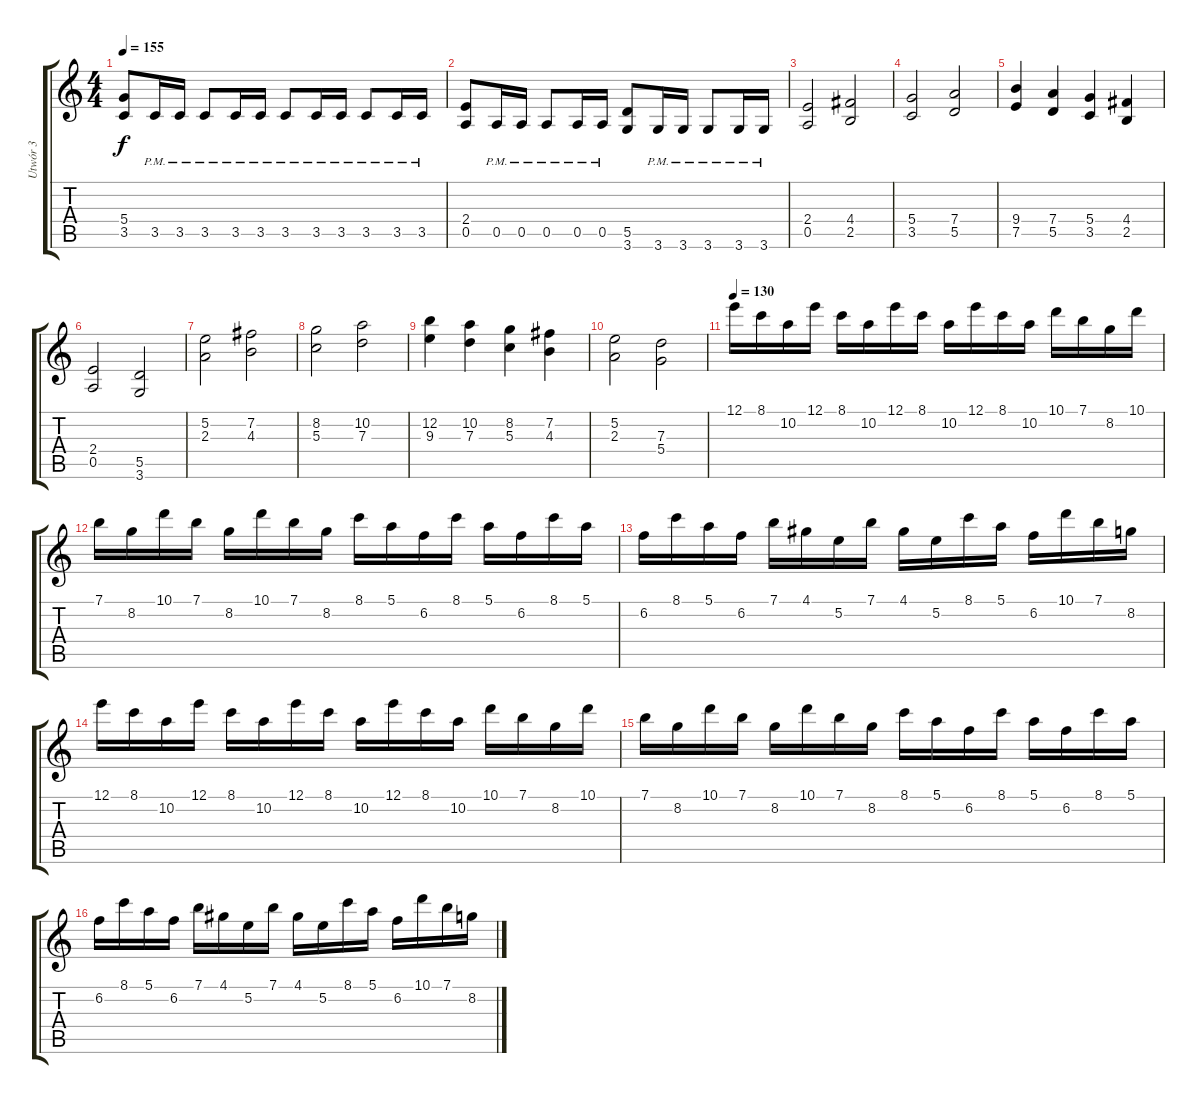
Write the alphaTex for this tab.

\track ("Utwór 3" "Utwór 3") {instrument distortionguitar}
\staff {score tabs}
\tuning (E4 B3 G3 D3 A2 E2) {hide}
\ts (4 4)
\tempo 155
\clef g2
\ks c
(5.4 3.5).8{dy f} 3.5{pm}.16 3.5{pm}.16 3.5{pm}.8 3.5{pm}.16 3.5{pm}.16 3.5{pm}.8 3.5{pm}.16 3.5{pm}.16 3.5{pm}.8 3.5{pm}.16 3.5{pm}.16 |
(2.4 0.5).8 0.5{pm}.16 0.5{pm}.16 0.5{pm}.8 0.5{pm}.16 0.5{pm}.16 (5.5 3.6).8 3.6{pm}.16 3.6{pm}.16 3.6{pm}.8 3.6{pm}.16 3.6{pm}.16 |
(2.4 0.5).2 (4.4 2.5).2 |
(5.4 3.5).2 (7.4 5.5).2 |
(9.4 7.5).4 (7.4 5.5).4 (5.4 3.5).4 (4.4 2.5).4 |
(2.4 0.5).2 (5.5 3.6).2 |
(5.2 2.3).2 (7.2 4.3).2 |
(8.2 5.3).2 (10.2 7.3).2 |
(12.2 9.3).4 (10.2 7.3).4 (8.2 5.3).4 (7.2 4.3).4 |
(5.2 2.3).2 (7.3 5.4).2 |
\tempo 130
12.1.16 8.1.16 10.2.16 12.1.16 8.1.16 10.2.16 12.1.16 8.1.16 10.2.16 12.1.16 8.1.16 10.2.16 10.1.16 7.1.16 8.2.16 10.1.16 |
7.1.16 8.2.16 10.1.16 7.1.16 8.2.16 10.1.16 7.1.16 8.2.16 8.1.16 5.1.16 6.2.16 8.1.16 5.1.16 6.2.16 8.1.16 5.1.16 |
6.2.16 8.1.16 5.1.16 6.2.16 7.1.16 4.1.16 5.2.16 7.1.16 4.1.16 5.2.16 8.1.16 5.1.16 6.2.16 10.1.16 7.1.16 8.2.16 |
12.1.16 8.1.16 10.2.16 12.1.16 8.1.16 10.2.16 12.1.16 8.1.16 10.2.16 12.1.16 8.1.16 10.2.16 10.1.16 7.1.16 8.2.16 10.1.16 |
7.1.16 8.2.16 10.1.16 7.1.16 8.2.16 10.1.16 7.1.16 8.2.16 8.1.16 5.1.16 6.2.16 8.1.16 5.1.16 6.2.16 8.1.16 5.1.16 |
6.2.16 8.1.16 5.1.16 6.2.16 7.1.16 4.1.16 5.2.16 7.1.16 4.1.16 5.2.16 8.1.16 5.1.16 6.2.16 10.1.16 7.1.16 8.2.16
